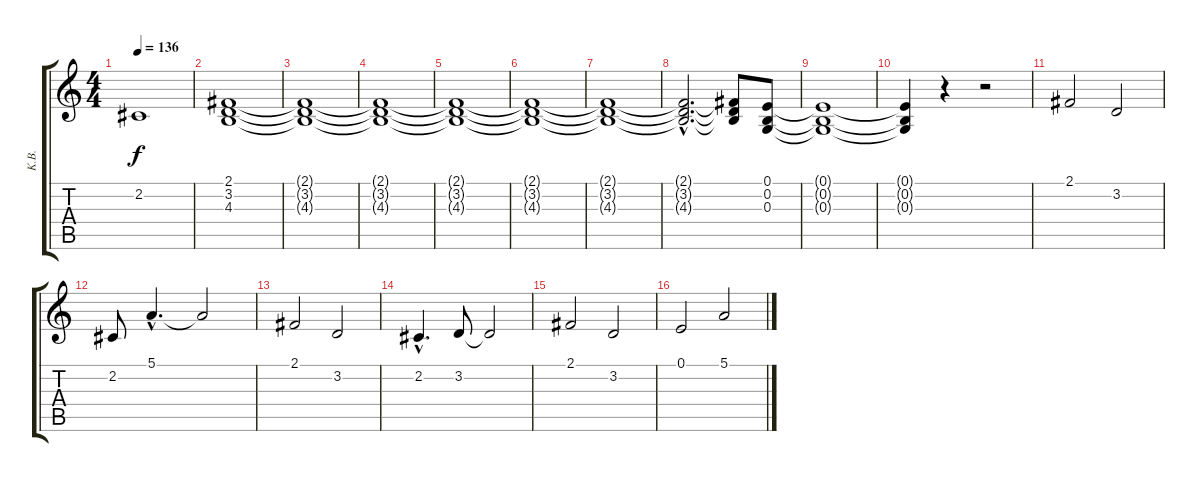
\track ("K.B." "K.B.") {instrument synthstrings1}
\staff {score tabs}
\tuning (E4 B3 G3 D3 A2 E2) {hide}
\ts (4 4)
\tempo 136
\clef g2
\ks c
2.2{t}.1{dy f} |
(2.1 3.2 4.3).1 |
(2.1{t} 3.2{t} 4.3{t}).1 |
(2.1{t} 3.2{t} 4.3{t}).1 |
(2.1{t} 3.2{t} 4.3{t}).1 |
(2.1{t} 3.2{t} 4.3{t}).1 |
(2.1{t} 3.2{t} 4.3{t}).1 |
(2.1{hac t} 3.2{hac t} 4.3{hac t}).2{d} (2.1{t} 3.2{t} 4.3{t}).8 (0.1 0.2 0.3).8 |
(0.1{t} 0.2{t} 0.3{t}).1 |
(0.1{t} 0.2{t} 0.3{t}).4 r.4 r.2 |
2.1.2 3.2.2 |
2.2.8 5.1{hac}.4{d} 5.1{t}.2 |
2.1.2 3.2.2 |
2.2{hac}.4{d} 3.2.8 3.2{t}.2 |
2.1.2 3.2.2 |
0.1.2 5.1.2
